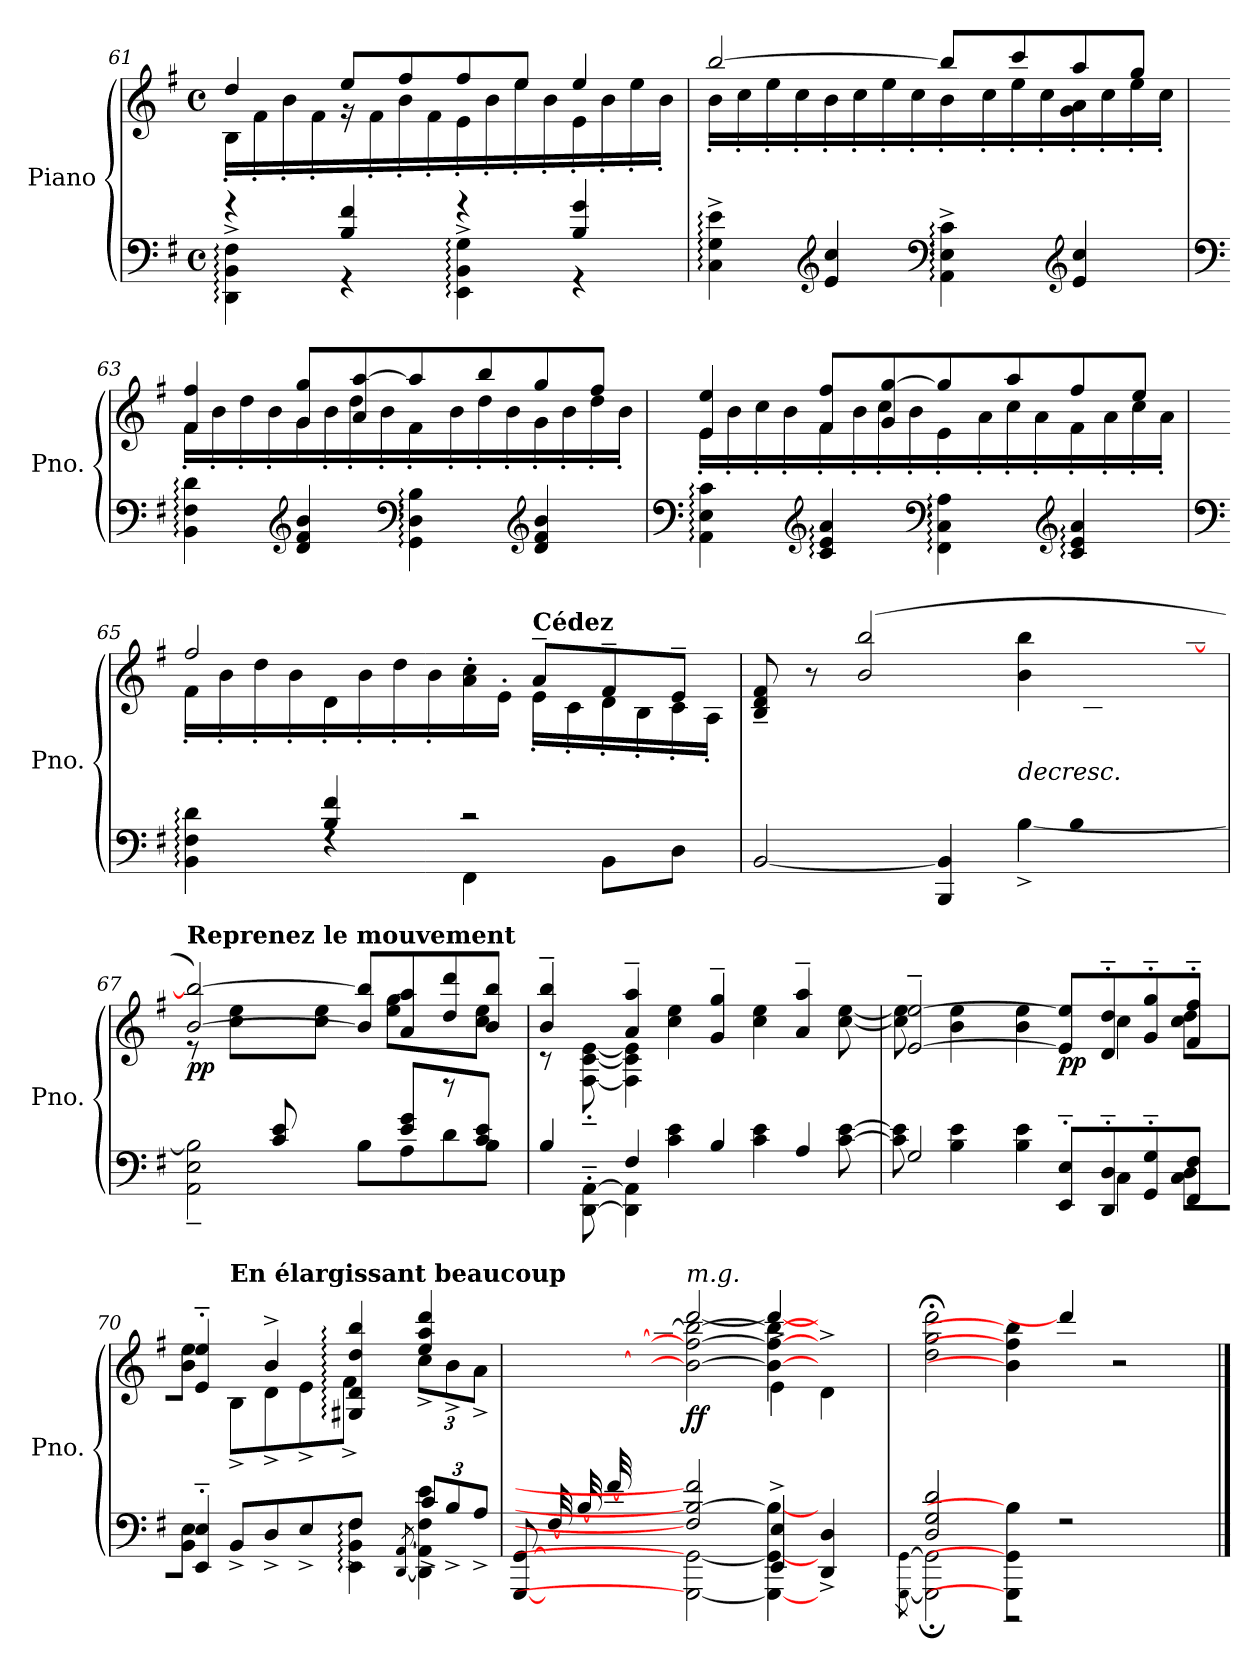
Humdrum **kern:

**kern	**kern	**dynam
*part1	*part1	*part1
*staff2	*staff1	*staff1/2
*I"Piano	*	*
*I'Pno.	*	*
*clefF4	*clefG2	*
*k[f#]	*k[f#]	*
*M4/4	*M4/4	*
*met(c)	*met(c)	*
=61	=61	=61
*^	*^	*
4DD\:^ 4BB\:^ 4F#\:^	4rg	4dd/	16B'\LL	.
.	.	.	16f#'\	.
.	.	.	16b'\	.
.	.	.	16f#'\	.
4rGG	4B/ 4f#/	8ee/L	16r	.
.	.	.	16f#'\	.
.	.	8ff#/	16b'\	.
.	.	.	16f#'\	.
4EE\:^ 4BB\:^ 4G\:^	4rg	8ff#/	16e'\	.
.	.	.	16b'\	.
.	.	8ee/J	16ee'\	.
.	.	.	16b'\	.
4rGG	4B/ 4g/	4ee/	16e'\	.
.	.	.	16b'\	.
.	.	.	16ee'\	.
.	.	.	16b'\JJ	.
*v	*v	*	*	*
!!LO:LB:g=z	!!
=62	=62	=62	=62
4C\:^ 4G\:^ 4e\:^	[2bb/	16b'\LL	.
.	.	16cc'\	.
.	.	16ee'\	.
.	.	16cc'\	.
*clefG2	*	*	*
4e/ 4cc/	.	16b'\	.
.	.	16cc'\	.
.	.	16ee'\	.
.	.	16cc'\	.
*clefF4	*	*	*
4AA\:^ 4E\:^ 4c\:^	8bb/L]	16b'\	.
.	.	16cc'\	.
.	8ccc/	16ee'\	.
.	.	16cc'\	.
*clefG2	*	*	*
4e/ 4cc/	8aa/	16g\' 16a\'	.
.	.	16cc'\	.
.	8gg/J	16ee'\	.
.	.	16cc'\JJ	.
=63	=63	=63	=63
*clefF4	*	*	*
4BB\: 4F#\: 4d\:	4f#/ 4ff#/	16f#'\LL	.
.	.	16b'\	.
.	.	16dd'\	.
.	.	16b'\	.
*clefG2	*	*	*
4d/ 4f#/ 4b/	8g/ 8gg/L	16g\	.
.	.	16b'\	.
.	8a/ [8aa/	16dd'\	.
.	.	16b'\	.
*clefF4	*	*	*
4GG\: 4D\: 4B\:	8aa/]	16f#'\	.
.	.	16b'\	.
.	8bb/	16dd'\	.
.	.	16b'\	.
*clefG2	*	*	*
4d/ 4f#/ 4b/	8gg/	16g'\	.
.	.	16b'\	.
.	8ff#/J	16dd'\	.
.	.	16b'\JJ	.
!!LO:LB:g=z	!!
=64	=64	=64	=64
*clefF4	*	*	*
4AA\: 4E\: 4c\:	4e/ 4ee/	16e'\LL	.
.	.	16b'\	.
.	.	16cc'\	.
.	.	16b'\	.
*clefG2	*	*	*
4c/: 4e/: 4a/:	8f#/ 8ff#/L	16f#'\	.
.	.	16b'\	.
.	8g/ [8gg/	16cc'\	.
.	.	16b'\	.
*clefF4	*	*	*
4FF#\: 4C\: 4A\:	8gg/]	16e'\	.
.	.	16a'\	.
.	8aa/	16cc'\	.
.	.	16a'\	.
*clefG2	*	*	*
4c/: 4e/: 4a/:	8ff#/	16f#'\	.
.	.	16a'\	.
.	8ee/J	16cc'\	.
.	.	16a'\JJ	.
=65	=65	=65	=65
*clefF4	*	*	*
*^	*	*	*
4BB\: 4F#\: 4d\:	4ryy	2ff#/	16f#'\LL	.
.	.	.	16b'\	.
.	.	.	16dd'\	.
.	.	.	16b'\	.
4B/ 4f#/	4rF	.	16d'\	.
.	.	.	16b'\	.
.	.	.	16dd'\	.
.	.	.	16b'\	.
2r	4FF#\	8rddyy	16a\' 16cc\'	.
.	.	.	16e'\JJ	.
!	!	!LO:TX:a:B:t=Cédez	!	!
.	.	8a~/L	16e'\LL	.
.	.	.	16c'\	.
.	8BB\L	8f#~/	16d'\	.
.	.	.	16B'\	.
.	8D\J	8e~/J	16c'\	.
.	.	.	16A'\JJ	.
!!LO:LB:g=z	!!
=66	=66	=66	=66	=66
2..ryy	[2BB/	8B/~ 8d/~ 8f#/~	2.ryy	.
.	.	8r	.	.
.	.	(2b/ 2bb/	.	.
.	4BBB/ 4BB/]	.	.	.
!	!	!	!	!LO:HP:b
.	(>[4B^\	4b\ 4bb\	8reyy	>
*Xtuplet	*	*	*	*
!LO:N:vis=32	!	!	!	!
960%17B!/LLL	.	.	960%17ryy	.
!	!	!	!LO:N:vis=32	!
960%103ryy	.	.	960%17c!\	.
!	!	!	!LO:N:vis=32	!
.	.	.	960%17e!\	.
!	!	!	!LO:N:vis=32	!
.	.	.	960%17b!\	.
!	!	!	!LO:N:vis=32	!
.	.	.	960%17cc!\	.
!	!	!	!LO:N:vis=32	!
.	.	.	960%17ee!\	.
!	!	!	!LO:N:vis=32	!
.	.	.	[960%17bb!\JJJ	.
.	.	.	960ryy	.
=67	=67	=67	=67	=67
*	*^	*	*	*
!	!	!	!LO:TX:a:B:t=Reprenez  le  mouvement	!	!
!	!	!	!	!	!LO:DY:b
4ryy	2AA\~ 2E\~ 2B\]~	8ryy	[2b/ 2bb/_)	8r	pp
*	*v	*v	*	*	*
.	.	.	8cc\ 8ee\L	.
8c/ 8e/	.	.	8ryy	.
2ryy	.	.	8cc\ 8ee\J	.
.	8B\L	8b/] 8bb/]L	8ryy	.
*	*^	*	*	*
.	8A\	8e/ 8g/L	8a/ 8aa/	8ee\ 8gg\L	.
.	8d\	8rff	8dd/ 8ddd/	8rddyy	.
8ryy	8B\J	8c/ 8e/J	8b/ 8bb/J	8cc\ 8ee\J	.
=68	=68	=68	=68	=68	=68
*	*	*	*	*^	*
8rEEyy	4B/	4.ryy	4b/~ 4bb/~	8r	4.ryy	.
[8DD\'~ [8AA\'~	.	.	.	[8F#\'~ [8c\'~ [8e\'~	.	.
4DD\] 4AA\]	4F#/	.	4a/~ 4aa/~	4F#\] 4c\] 4e\]	.	.
.	.	4c\ 4e\	.	.	4cc\ 4ee\	.
2rEEyy	4B/	.	4g/~ 4gg/~	4.ryy	.	.
.	.	4c\ 4e\	.	.	4cc\ 4ee\	.
.	4A/	.	4a/~ 4aa/~	.	.	.
.	.	[8c\ [8e\	.	[8cc\ [8ee\	8ryy	.
*	*	*	*	*v	*v	*
!!LO:LB:g=z
=69	=69	=69	=69	=69	=69
2rEEyy	2G/	8c\] 8e\]	[2e/~ [2ee/~	8cc\] 8ee\]	.
.	.	4B\ 4e\	.	4b\ 4ee\	.
.	.	4B\ 4e\	.	4b\ 4ee\	.
!	!	!	!	!	!LO:DY:b
8EE/'~ 8E/'~L	8ryy	.	8e/] 8ee/]L	.	pp
8DD/'~ 8D/'~	4C\	4.ryy	8d/'~ 8dd/'~	4cc\	.
8GG/'~ 8G/'~	.	.	8g/'~ 8gg/'~	.	.
8FF#/ 8F#/J	8C\ 8D\L	.	8f#/'~ 8ff#/'~J	8cc\ 8dd\L	.
*	*v	*v	*	*	*
=70	=70	=70	=70	=70
4EE/'~ 4E/'~	8BB\ 8E\J	4e/'~ 4ee/'~)	8b\ 8ee\J	.
!	!	!	!LO:TX:a:B:t=En élargissant beaucoup	!
!	!	!	!	!LO:DY:b
.	8BB^/L	.	8B^\L	other-dynamics
4rAAAyy	8D^/	4b^/	8d^\	.
.	8E^/	.	8e^\	.
4EE\: 4BB\: 4F#\:	8F#^/J	4G#X/: 4d/: 4dd/: 4bb/:	8f#^\J	.
.	8ryy	.	8ryy	.
[8qDD/ [8qAA/	.	.	.	.
*	*tuplet	*	*	*
*	*Xbrackettup	*	*Xbrackettup	*
4DD\] 4AA\] 4F#\ 4e\	12c^/L	4ee/ 4aa/ 4ddd/	12cc^\L	.
.	12B^/	.	12b^\	.
.	12A^/J	.	12a^\J	.
=71	=71	=71	=71	=71
*	*^	*	*^	*
[8GGG!/ [8GG!/L	4rBByy	4rcyy	8.ryy	4rcccyy	4rAyy	.
*Xtuplet	*	*	*	*	*	*
[48F#!/LL	.	.	.	.	.	.
[48B!/	.	.	.	.	.	.
[48f#!/	.	.	.	.	.	.
1ryy	.	.	[48b!\	.	.	.
.	.	.	[48ff#!\	.	.	.
.	.	.	[48bb!\JJJ	.	.	.
!	!	!	!LO:TX:a:i:t=m.g.	!	!	!
!	!	!	!	!	!	!LO:DY:n=1:b
.	2GGG\_ 2GG\_	2F#/] 2B/_ 2f#/]	2b\_ 2ff#\_ 2bb\_	[2ddd/	2rAyy	] ff
.	4GGG\_ 4GG\_ 4B\_	4EE/^ 4E/^	4b\_ 4ff#\_ 4bb\_	4ddd/_	4e^\	.
.	4ryy	4DD/^ 4D/^	4ryy	4ryy	4d^\	.
16ryy	.	.	.	.	.	.
*v	*v	*v	*	*	*	*
*	*v	*v	*v	*
=72	=72	=72
[8qGGG\ [8qGG\	.	.
*^	*	*
2GGG\] 2GG\]	2D/;< 2G/;< 2d/;<	2dd\;< 2gg\;< 2ddd\;<	.
4GGG\] 4GG\] 4B\]	2r	4b\] 4ff#\] 4bb\]	.
2r	.	4ddd/]	.
.	4ryy	2r	.
4ryy	4ryy	.	.
*v	*v	*	*
==	==	==
*-	*-	*-
